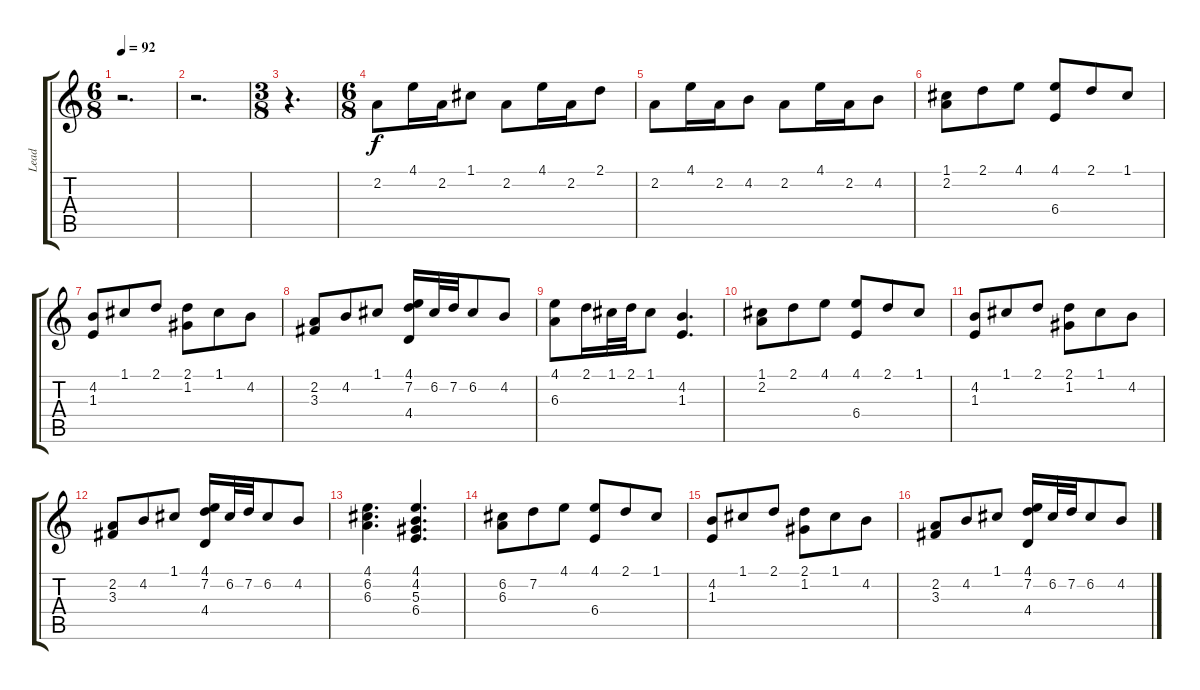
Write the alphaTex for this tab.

\track ("Lead" "Lead") {instrument acousticguitarsteel}
\staff {score tabs}
\tuning (C4 G3 Eb3 Bb2 F2 C2) {hide}
\ts (6 8)
\tempo 92
\clef g2
\ks c
r.2{d dy f} |
r.2{d} |
\ts (3 8)
r.4{d} |
\ts (6 8)
2.2.8 4.1.16 2.2.16 1.1.8 2.2.8 4.1.16 2.2.16 2.1.8 |
2.2.8 4.1.16 2.2.16 4.2.8 2.2.8 4.1.16 2.2.16 4.2.8 |
(1.1 2.2).8 2.1.8 4.1.8 (4.1 6.4).8 2.1.8 1.1.8 |
(4.2 1.3).8 1.1.8 2.1.8 (2.1 1.2).8 1.1.8 4.2.8 |
(2.2 3.3).8 4.2.8 1.1.8 (4.1 7.2 4.4).16 6.2.32 7.2.32 6.2.8 4.2.8 |
(4.1 6.3).8 2.1.16 1.1.32 2.1.32 1.1.8 (4.2 1.3).4{d} |
(1.1 2.2).8 2.1.8 4.1.8 (4.1 6.4).8 2.1.8 1.1.8 |
(4.2 1.3).8 1.1.8 2.1.8 (2.1 1.2).8 1.1.8 4.2.8 |
(2.2 3.3).8 4.2.8 1.1.8 (4.1 7.2 4.4).16 6.2.32 7.2.32 6.2.8 4.2.8 |
(4.1 6.2 6.3).4{d} (4.1 4.2 5.3 6.4).4{d} |
(6.2 6.3).8 7.2.8 4.1.8 (4.1 6.4).8 2.1.8 1.1.8 |
(4.2 1.3).8 1.1.8 2.1.8 (2.1 1.2).8 1.1.8 4.2.8 |
(2.2 3.3).8 4.2.8 1.1.8 (4.1 7.2 4.4).16 6.2.32 7.2.32 6.2.8 4.2.8
